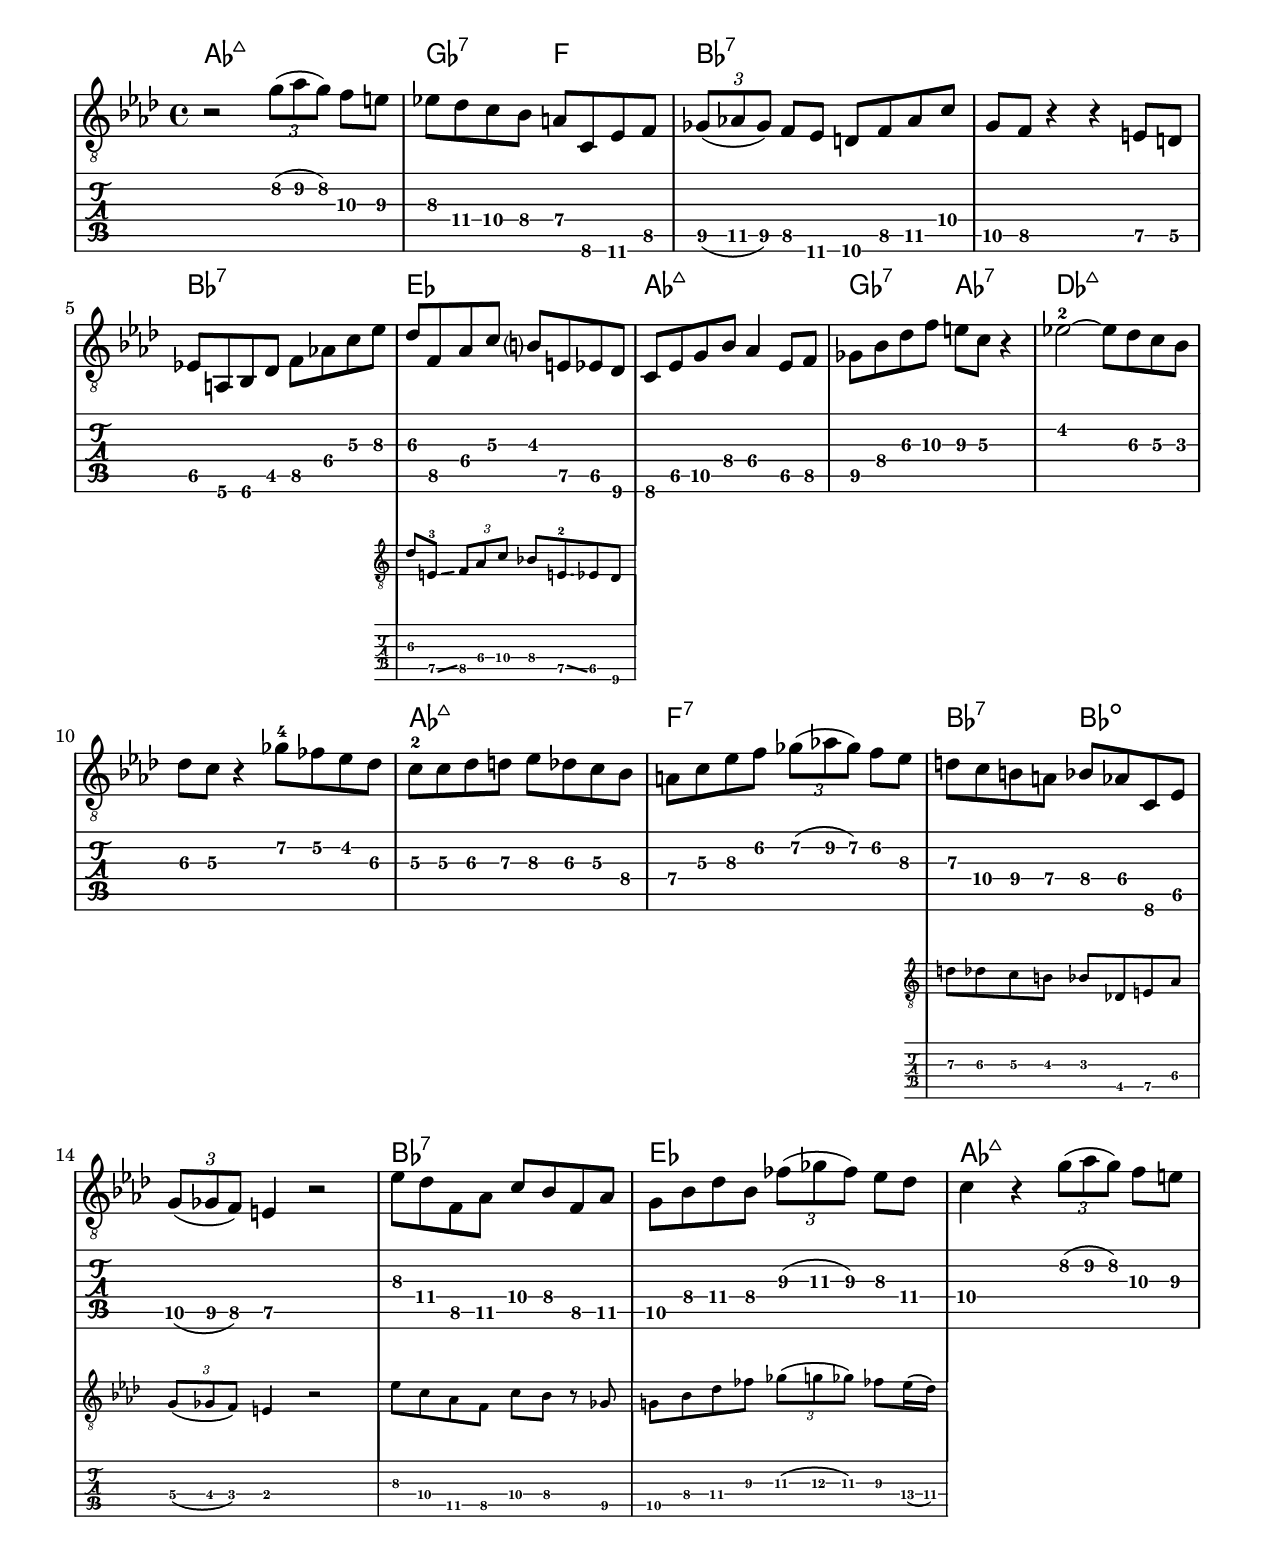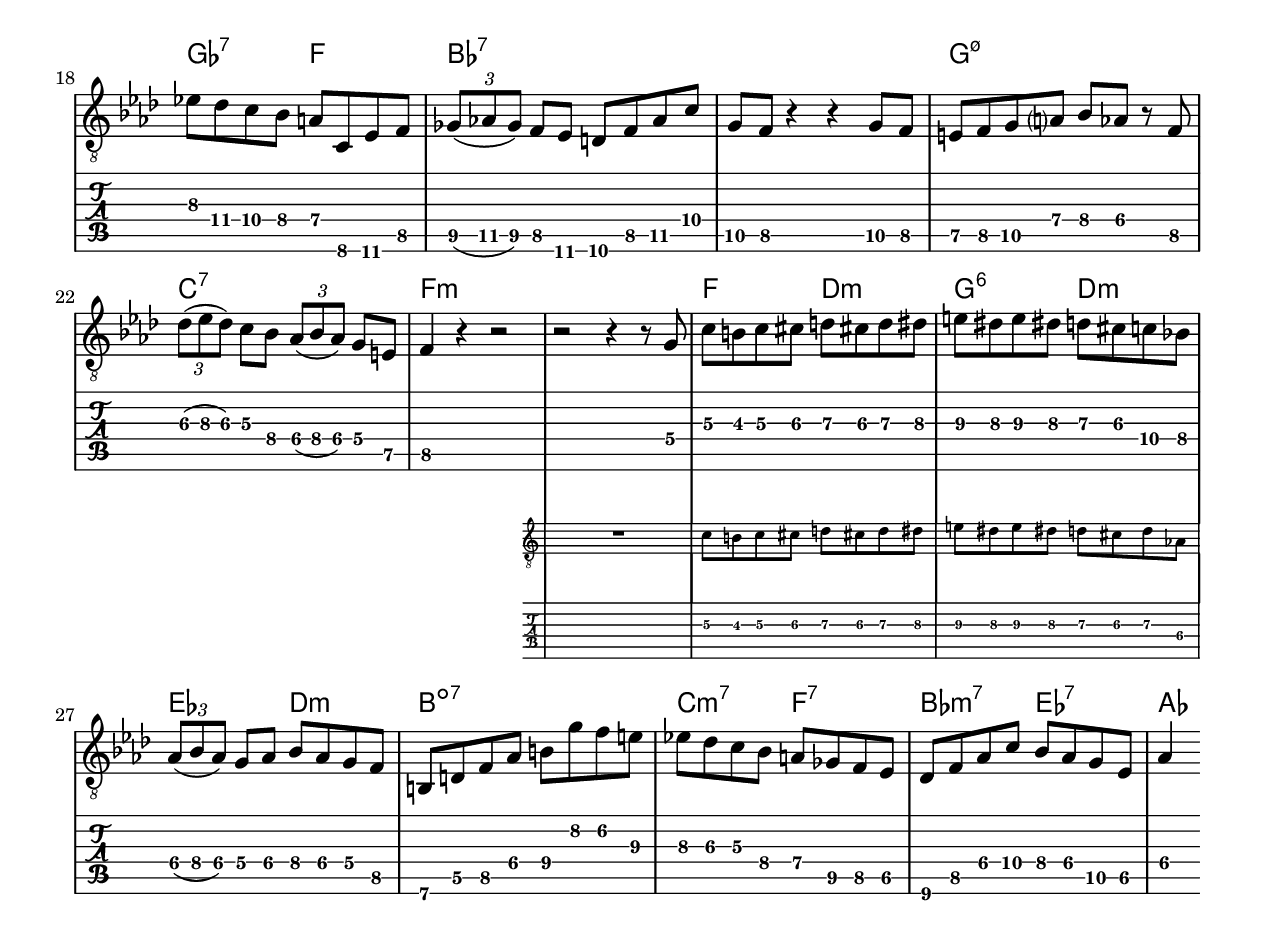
\version "2.24.0"

\header {
  title = "Donna Lee"
  time-interval = "2:59–3:50"
  artist = "Charlie Parker"
}

\include "../titling.ily"
\paper {
  #(set-paper-size "letter")
  left-margin = 0.5\in
  top-margin = 0.5\in
  right-margin = 0.5\in
  bottom-margin = 0.5\in
}

\layout {
  \context {
    \TabStaff
    restrainOpenStrings = ##t
  }
}

\language "english"

measures-one-to-five = \relative {
  \key a-flat \major
  \time 4/4

  r2 \set TabStaff.minimumFret = #8 \tuplet 3/2 { g'8( a-flat g) } f e |
  e-flat!8 d-flat c b-flat \set TabStaff.minimumFret = #7 a \set TabStaff.minimumFret = #8 c, e-flat f |
  \tuplet 3/2 { g-flat8( a-flat! g-flat) } f e-flat d f a-flat c |
  g8 f r4 r \set TabStaff.minimumFret = #4 e8 d |

  e-flat!8 a, b-flat d-flat f a-flat! \set TabStaff.minimumFret = #5 c e-flat |
}

measure-six = \relative {
  \set TabStaff.minimumFret = #4 d-flat'8 f, a-flat c b? e, e-flat \set TabStaff.minimumFret = #6 d-flat |
}
measure-six-cory-henry = {
  \set TabStaff.minimumFret = #5 d-flat'8 e,-3\glissando \set TabStaff.minimumFret = #6 \tuplet 3/2 { f a-flat c } b-flat! e,!-2\glissando e-flat d-flat |
}

measures-seven-to-twelve = \relative {
  \set TabStaff.minimumFret = #6 c8 e-flat g b-flat a-flat4 e-flat8 f |
  g-flat8 b-flat d-flat \set TabStaff.minimumFret = #9 f e \set TabStaff.minimumFret = #5 c r4 |

  \set TabStaff.minimumFret = #3 e-flat!2-2~8 d-flat c b-flat |
  d-flat8 c r4 \set TabStaff.minimumFret = #4 g-flat'8-4 f-flat e-flat d-flat |
  \set TabStaff.minimumFret = #5 c8-2 8 d-flat d e-flat d-flat c b-flat |
  a8 c e-flat f \tuplet 3/2 { g-flat( a-flat! g-flat) } f e-flat |
}

measures-thirteen-to-sixteen = \relative {
  \set TabStaff.minimumFret = #6 d'8 c b a b-flat a-flat c, e-flat |
  \tuplet 3/2 { g8( g-flat f) } e4 r2 |
  \set TabStaff.minimumFret = #8 e-flat'8 d-flat f, a-flat c b-flat f a-flat |
  g8 b-flat d-flat b-flat \tuplet 3/2 { f-flat'( g-flat f-flat) } e-flat d-flat |
}
measures-thirteen-to-sixteen-cory-henry = \relative {
  \set TabStaff.minimumFret = #5 d'8 d-flat c \set TabStaff.minimumFret = #3 b b-flat d-flat,! e a-flat |
  \tuplet 3/2 { g8( g-flat f) } \set TabStaff.minimumFret = #2 e4 r2 |
  \set TabStaff.minimumFret = #8 e-flat'8 c a-flat f c' b-flat r g-flat |
  g!8 b-flat d-flat \set TabStaff.minimumFret = #9 f-flat \tuplet 3/2 { g-flat( g g-flat) } f-flat! e-flat16( d-flat) |
}

measures-seventeen-to-twenty-three = \relative {
  \set TabStaff.minimumFret = #8 c'4 r \tuplet 3/2 { g'8( a-flat g) } f e |
  e-flat!8 d-flat c b-flat \set TabStaff.minimumFret = #7 a \set TabStaff.minimumFret = #8 c, e-flat f |
  \tuplet 3/2 { g-flat8( a-flat! g-flat) } f e-flat d f a-flat c |
  g8 f r4 r \set TabStaff.minimumFret = #7 g8 f |

  e8 f g \set TabStaff.minimumFret = #6 a? b-flat a-flat! r f |
  \tuplet 3/2 { d-flat'8( e-flat d-flat) } \set TabStaff.minimumFret = #5 c b-flat \tuplet 3/2 { a-flat( b-flat a-flat) } g e |
  f4 r r2 |
}

measures-twenty-four-to-twenty-six = \relative {
  r2 r4 r8 g

  \set TabStaff.minimumFret = #4 c8 b c c-sharp \set TabStaff.minimumFret = #6 d c-sharp! d d-sharp |
  e8 d-sharp! e d-sharp! d c-sharp! c b-flat! |
}
measures-twenty-four-to-twenty-six-cory-henry = \relative {
  R1

  \set TabStaff.minimumFret = #4 c'8 b c c-sharp \set TabStaff.minimumFret = #6 d c-sharp! d d-sharp |
  e8 d-sharp! e d-sharp! d c-sharp! d a-flat! |
}

measures-twenty-seven-to-thirty-one = \relative {
  \tuplet 3/2 { a-flat8( b-flat a-flat) } \set TabStaff.minimumFret = #5 g a-flat b-flat a-flat g f |
  b,8 d f \set TabStaff.minimumFret = #6 a-flat b g' f e |
  e-flat!8 d-flat \set TabStaff.minimumFret = #5 c \set TabStaff.minimumFret = #6 b-flat a g-flat f e-flat |
  d-flat8 f a-flat c b-flat a-flat g e-flat |
  a-flat4 % a-flat g a-flat r a-flat g a-flat r a-flat g a-flat g c-flat c
}

\score {
  <<
    \chords {
      a-flat1:maj7 |
      g-flat2:7 f |
      b-flat1:7 |
      s1 |
      b-flat1:7 |
      e-flat1 |
      a-flat1:maj7 |
      g-flat2:7 a-flat:7 |
      d-flat1:maj7 |
      s1 |
      a-flat1:maj7 |
      f1:7 |
      b-flat2:7 b-flat2:dim |
      s1 |
      b-flat1:7 |
      e-flat1 |

      a-flat1:maj7 |
      g-flat2:7 f |
      b-flat1:7 |
      s1 |
      g1:m7.5- |
      c1:7 |
      f1:m |
      s1 |
      f2 d:m |
      g2:6 d:m |
      e-flat2 d:m |
      b1:dim7 |
      c2:m7 f:7 |
      b-flat2:m7 e-flat:7 |
      a-flat4
    }

    \new StaffGroup \with { \remove "System_start_delimiter_engraver" }
    {
      <<
        \new Staff="main" \relative {
          \clef "treble_8"
          \measures-one-to-five

          <<
            \measure-six

            \new StaffGroup
            \with {
              \remove "System_start_delimiter_engraver"
              % alignAboveContext = "main"
            }
            <<
              \new Staff \with {
                \remove "Time_signature_engraver"
                \magnifyStaff #(magstep -3)
              } {
                \set Staff.explicitKeySignatureVisibility = #all-invisible
                \clef "treble_8"
                \key a-flat \major
                \measure-six-cory-henry
              }
              \new TabStaff \with {
                \remove "Time_signature_engraver"
                \magnifyStaff #(magstep -3)
              } {
                \measure-six-cory-henry
              }
            >>
          >>

          \measures-seven-to-twelve

          <<
            \measures-thirteen-to-sixteen

            \new StaffGroup
            \with {
              \remove "System_start_delimiter_engraver"
              % alignAboveContext = "main"
            }
            <<
              \new Staff \with {
                \remove "Time_signature_engraver"
                \magnifyStaff #(magstep -3)
              } {
                \set Staff.explicitKeySignatureVisibility = #all-invisible
                \clef "treble_8"
                \key a-flat \major
                \measures-thirteen-to-sixteen-cory-henry
              }
              \new TabStaff \with {
                \remove "Time_signature_engraver"
                \magnifyStaff #(magstep -3)
              } {
                \measures-thirteen-to-sixteen-cory-henry
              }
            >>
          >>

          \measures-seventeen-to-twenty-three

          <<
            \measures-twenty-four-to-twenty-six

            \new StaffGroup
            \with {
              \remove "System_start_delimiter_engraver"
              % alignAboveContext = "main"
            }
            <<
              \new Staff \with {
                \remove "Time_signature_engraver"
                \magnifyStaff #(magstep -3)
              } {
                \set Staff.explicitKeySignatureVisibility = #all-invisible
                \clef "treble_8"
                \key a-flat \major
                \measures-twenty-four-to-twenty-six-cory-henry
              }
              \new TabStaff \with {
                \remove "Time_signature_engraver"
                \magnifyStaff #(magstep -3)
              } {
                \measures-twenty-four-to-twenty-six-cory-henry
              }
            >>
          >>

          \measures-twenty-seven-to-thirty-one
        }
        \new TabStaff \relative {
          \measures-one-to-five
          \measure-six
          \measures-seven-to-twelve
          \measures-thirteen-to-sixteen
          \measures-seventeen-to-twenty-three
          \measures-twenty-four-to-twenty-six
          \measures-twenty-seven-to-thirty-one
        }
      >>
    }
  >>
  \layout { }
}
